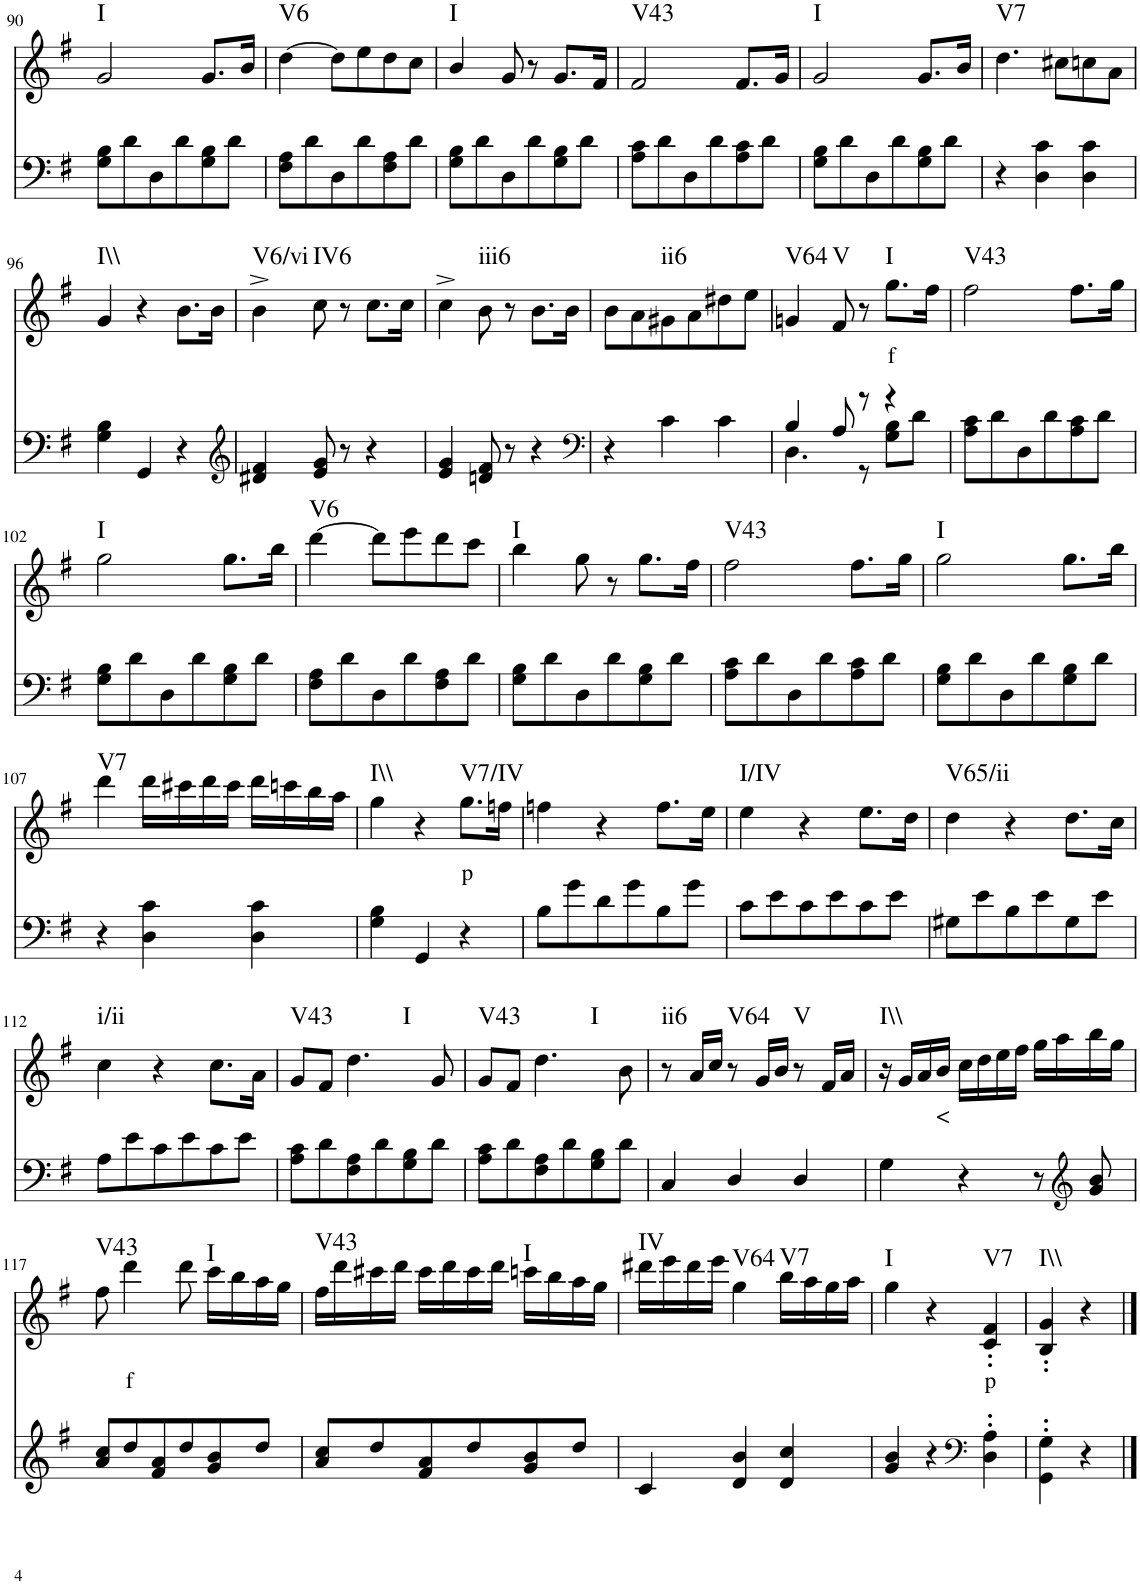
**kern	**kern	**text	**harte
*part2	*part1	*part1	*part1
*staff2	*staff1	*staff1	*
*I"piano	*I"piano	*	*
*I'Pno	*I'Pno	*	*
!!LO:PB:g=z
*clefF4	*clefG2	*	*
*k[f#]	*k[f#]	*	*
*M3/4	*M3/4	*	*
=90	=90	=90	=90
!	!	!	!LO:H:kt=I
8G\ 8B\L	2g/	.	N
8d\	.	.	.
8D\	.	.	.
8d\	.	.	.
8G\ 8B\	8.g/L	.	.
8d\J	.	.	.
.	16b/Jk	.	.
=91	=91	=91	=91
!	!	!	!LO:H:kt=V6
8F#\ 8A\L	[4dd\	.	N
8d\	.	.	.
8D\	8dd\L]	.	.
8d\	8ee\	.	.
8F#\ 8A\	8dd\	.	.
8d\J	8cc\J	.	.
=92	=92	=92	=92
!	!	!	!LO:H:kt=I
8G\ 8B\L	4b/	.	N
8d\	.	.	.
8D\	8g/	.	.
8d\	8r	.	.
8G\ 8B\	8.g/L	.	.
8d\J	.	.	.
.	16f#/Jk	.	.
=93	=93	=93	=93
!	!	!	!LO:H:kt=V43
8A\ 8c\L	2f#/	.	N
8d\	.	.	.
8D\	.	.	.
8d\	.	.	.
8A\ 8c\	8.f#/L	.	.
8d\J	.	.	.
.	16g/Jk	.	.
=94	=94	=94	=94
!	!	!	!LO:H:kt=I
8G\ 8B\L	2g/	.	N
8d\	.	.	.
8D\	.	.	.
8d\	.	.	.
8G\ 8B\	8.g/L	.	.
8d\J	.	.	.
.	16b/Jk	.	.
=95	=95	=95	=95
!	!	!	!LO:H:kt=V7
4r	4.dd\	.	N
4D\ 4c\	.	.	.
.	8cc#X\L	.	.
4D\ 4c\	8ccn\	.	.
.	8a\J	.	.
!!LO:LB:g=z
=96	=96	=96	=96
!	!	!	!LO:H:kt=I\\
4G\ 4B\	4g/	.	N
4GG/	4r	.	.
4r	8.b\L	.	.
.	16b\Jk	.	.
=97	=97	=97	=97
*clefG2	*	*	*
!	!	!	!LO:H:kt=V6/vi
4d#X/ 4f#/	4b^\	.	N
!	!	!	!LO:H:kt=IV6
8e/ 8g/	8cc\	.	N
8r	8r	.	.
4r	8.cc\L	.	.
.	16cc\Jk	.	.
=98	=98	=98	=98
4e/ 4g/	4cc^\	.	.
!	!	!	!LO:H:kt=iii6
8dn/ 8f#/	8b\	.	N
8r	8r	.	.
4r	8.b\L	.	.
.	16b\Jk	.	.
=99	=99	=99	=99
*clefF4	*	*	*
4r	8b\L	.	.
.	8a\	.	.
!	!	!	!LO:H:kt=ii6
4c\	8g#X\	.	N
.	8a\	.	.
4c\	8dd#X\	.	.
.	8ee\J	.	.
=100	=100	=100	=100
*^	*	*	*
!	!	!	!	!LO:H:kt=V64
4B/	4.D\	4gn/	.	N
!	!	!	!	!LO:H:kt=V
8A/	.	8f#/	.	N
8r	8r	8r	.	.
!	!	!	!LO:LY:b	!LO:H:kt=I
4r	8G\ 8B\L	8.gg\L	f	N
.	8d\J	.	.	.
.	.	16ff#\Jk	.	.
*v	*v	*	*	*
=101	=101	=101	=101
!	!	!	!LO:H:kt=V43
8A\ 8c\L	2ff#\	.	N
8d\	.	.	.
8D\	.	.	.
8d\	.	.	.
8A\ 8c\	8.ff#\L	.	.
8d\J	.	.	.
.	16gg\Jk	.	.
!!LO:LB:g=z
=102	=102	=102	=102
!	!	!	!LO:H:kt=I
8G\ 8B\L	2gg\	.	N
8d\	.	.	.
8D\	.	.	.
8d\	.	.	.
8G\ 8B\	8.gg\L	.	.
8d\J	.	.	.
.	16bb\Jk	.	.
=103	=103	=103	=103
!	!	!	!LO:H:kt=V6
8F#\ 8A\L	[4ddd\	.	N
8d\	.	.	.
8D\	8ddd\L]	.	.
8d\	8eee\	.	.
8F#\ 8A\	8ddd\	.	.
8d\J	8ccc\J	.	.
=104	=104	=104	=104
!	!	!	!LO:H:kt=I
8G\ 8B\L	4bb\	.	N
8d\	.	.	.
8D\	8gg\	.	.
8d\	8r	.	.
8G\ 8B\	8.gg\L	.	.
8d\J	.	.	.
.	16ff#\Jk	.	.
=105	=105	=105	=105
!	!	!	!LO:H:kt=V43
8A\ 8c\L	2ff#\	.	N
8d\	.	.	.
8D\	.	.	.
8d\	.	.	.
8A\ 8c\	8.ff#\L	.	.
8d\J	.	.	.
.	16gg\Jk	.	.
=106	=106	=106	=106
!	!	!	!LO:H:kt=I
8G\ 8B\L	2gg\	.	N
8d\	.	.	.
8D\	.	.	.
8d\	.	.	.
8G\ 8B\	8.gg\L	.	.
8d\J	.	.	.
.	16bb\Jk	.	.
!!LO:LB:g=z
=107	=107	=107	=107
!	!	!	!LO:H:kt=V7
4r	4ddd\	.	N
4D\ 4c\	16ddd\LL	.	.
.	16ccc#X\	.	.
.	16ddd\	.	.
.	16ccc#\JJ	.	.
4D\ 4c\	16ddd\LL	.	.
.	16cccn\	.	.
.	16bb\	.	.
.	16aa\JJ	.	.
=108	=108	=108	=108
!	!	!	!LO:H:kt=I\\
4G\ 4B\	4gg\	.	N
4GG/	4r	.	.
!	!	!LO:LY:b	!LO:H:kt=V7/IV
4r	8.gg\L	p	N
.	16ffn\Jk	.	.
=109	=109	=109	=109
8B\L	4ffn\	.	.
8g\	.	.	.
8d\	4r	.	.
8g\	.	.	.
8B\	8.ff\L	.	.
8g\J	.	.	.
.	16ee\Jk	.	.
=110	=110	=110	=110
!	!	!	!LO:H:kt=I/IV
8c\L	4ee\	.	N
8e\	.	.	.
8c\	4r	.	.
8e\	.	.	.
8c\	8.ee\L	.	.
8e\J	.	.	.
.	16dd\Jk	.	.
=111	=111	=111	=111
!	!	!	!LO:H:kt=V65/ii
8G#X\L	4dd\	.	N
8e\	.	.	.
8B\	4r	.	.
8e\	.	.	.
8G#\	8.dd\L	.	.
8e\J	.	.	.
.	16cc\Jk	.	.
!!LO:LB:g=z
=112	=112	=112	=112
!	!	!	!LO:H:kt=i/ii
8A\L	4cc\	.	N
8e\	.	.	.
8c\	4r	.	.
8e\	.	.	.
8c\	8.cc\L	.	.
8e\J	.	.	.
.	16a\Jk	.	.
=113	=113	=113	=113
!	!	!	!LO:H:kt=V43
8A\ 8c\L	8g/L	.	N
8d\	8f#/J	.	.
!	!	!	!LO:H:kt=I
8F#\ 8A\	4.dd\	.	N
8d\	.	.	.
8G\ 8B\	.	.	.
8d\J	8g/	.	.
=114	=114	=114	=114
!	!	!	!LO:H:kt=V43
8A\ 8c\L	8g/L	.	N
8d\	8f#/J	.	.
!	!	!	!LO:H:kt=I
8F#\ 8A\	4.dd\	.	N
8d\	.	.	.
8G\ 8B\	.	.	.
8d\J	8b\	.	.
=115	=115	=115	=115
!	!	!	!LO:H:kt=ii6
4C/	8r	.	N
.	16a/LL	.	.
.	16cc/JJ	.	.
!	!	!	!LO:H:kt=V64
4D/	8r	.	N
.	16g/LL	.	.
.	16b/JJ	.	.
!	!	!	!LO:H:kt=V
4D/	8r	.	N
.	16f#/LL	.	.
.	16a/JJ	.	.
=116	=116	=116	=116
!	!	!	!LO:H:kt=I\\
4G\	16r	.	N
.	16g/LL	.	.
.	16a/	.	.
!	!	!LO:LY:b	!
.	16b/JJ	<	.
4r	16cc\LL	.	.
.	16dd\	.	.
.	16ee\	.	.
.	16ff#\JJ	.	.
8r	16gg\LL	.	.
.	16aa\	.	.
*clefG2	*	*	*
8g/ 8b/	16bb\	.	.
.	16gg\JJ	.	.
!!LO:LB:g=z
=117	=117	=117	=117
!	!	!	!LO:H:kt=V43
8a/ 8cc/L	8ff#\	.	N
!	!	!LO:LY:b	!
8dd/	4ddd\	f	.
8f#/ 8a/	.	.	.
8dd/	8ddd\	.	.
!	!	!	!LO:H:kt=I
8g/ 8b/	16ccc\LL	.	N
.	16bb\	.	.
8dd/J	16aa\	.	.
.	16gg\JJ	.	.
=118	=118	=118	=118
!	!	!	!LO:H:kt=V43
8a/ 8cc/L	16ff#\LL	.	N
.	16ddd\	.	.
8dd/	16ccc#X\	.	.
.	16ddd\JJ	.	.
8f#/ 8a/	16ccc#\LL	.	.
.	16ddd\	.	.
8dd/	16ccc#\	.	.
.	16ddd\JJ	.	.
!	!	!	!LO:H:kt=I
8g/ 8b/	16cccn\LL	.	N
.	16bb\	.	.
8dd/J	16aa\	.	.
.	16gg\JJ	.	.
=119	=119	=119	=119
!	!	!	!LO:H:kt=IV
4c/	16ddd#X\LL	.	N
.	16eee\	.	.
.	16ddd#\	.	.
.	16eee\JJ	.	.
!	!	!	!LO:H:kt=V64
4d/ 4b/	4gg\	.	N
!	!	!	!LO:H:kt=V7
4d/ 4cc/	16bb\LL	.	N
.	16aa\	.	.
.	16gg\	.	.
.	16aa\JJ	.	.
=120	=120	=120	=120
!	!	!	!LO:H:kt=I
4g/ 4b/	4gg\	.	N
4r	4r	.	.
*clefF4	*	*	*
!	!	!LO:LY:b	!LO:H:kt=V7
4D\' 4A\'	4c/' 4f#/'	p	N
=121	=121	=121	=121
!	!	!	!LO:H:kt=I\\
4GG\' 4G\'	4B/' 4g/'	.	N
4r	4r	.	.
==	==	==	==
*-	*-	*-	*-
